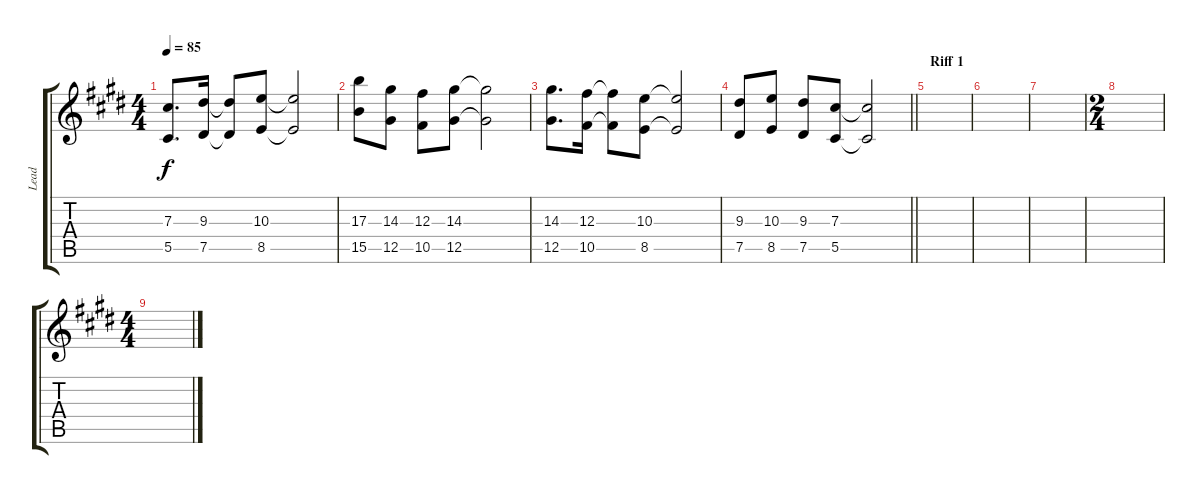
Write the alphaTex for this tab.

\track ("Lead" "Lead") {instrument overdrivenguitar}
\staff {score tabs}
\tuning (Eb4 Bb3 Gb3 Db3 Ab2 Db2) {hide}
\ts (4 4)
\tempo 85
\clef g2
\ks e
(7.3 5.5).8{d dy f} (9.3 7.5).16 (9.3{t} 7.5{t}).8 (10.3 8.5).8 (10.3{t} 8.5{t}).2 |
(17.3 15.5).8 (14.3 12.5).8 (12.3 10.5).8 (14.3 12.5).8 (14.3{t} 12.5{t}).2 |
(14.3 12.5).8{d} (12.3 10.5).16 (12.3{t} 10.5{t}).8 (10.3 8.5).8 (10.3{t} 8.5{t}).2 |
\barLineRight lightlight
(9.3 7.5).8 (10.3 8.5).8 (9.3 7.5).8 (7.3 5.5).8 (7.3{t} 5.5{t}).2 |
\section ("" "Riff 1")
|
|
|
\ts (2 4)
|
\ts (4 4)
